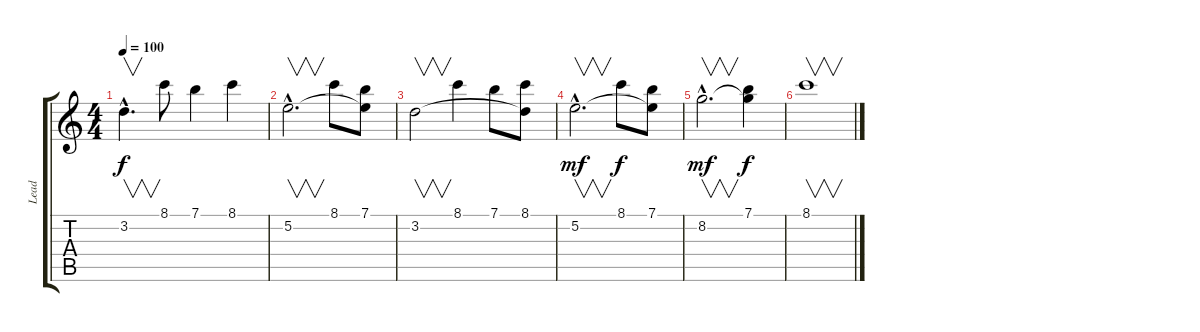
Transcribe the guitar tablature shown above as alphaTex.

\track ("Lead" "Lead") {instrument overdrivenguitar}
\staff {score tabs}
\tuning (E4 B3 G3 D3 A2 E2) {hide}
\ts (4 4)
\tempo 100
\clef g2
\ks c
3.2{hac}.4{v d dy f} 8.1.8 7.1.4 8.1.4 |
5.2{hac}.2{v d volume 11} 8.1.8 (7.1 5.2{t}).8 |
3.2.2{v} 8.1.4 7.1.8 (8.1 3.2{t}).8 |
5.2{hac}.2{v d dy mf volume 6} 8.1.8{dy f} (7.1 5.2{t}).8 |
8.2{hac}.2{v d dy mf} (7.1 8.2{t}).4{dy f} |
8.1.1{v}
